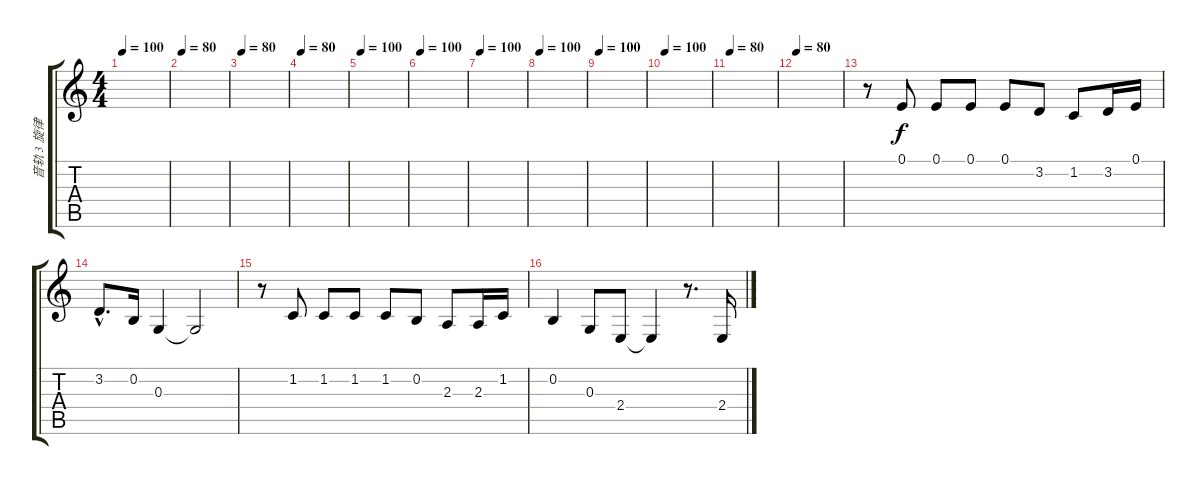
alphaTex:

\track ("音轨 3 旋律" "音轨 3 旋律") {instrument acousticgrandpiano}
\staff {score tabs}
\tuning (E4 B3 G3 D3 A2 E2) {hide}
\ts (4 4)
\tempo 100
\tempo 80
\tempo 100
\clef g2
\ks c
|
\tempo 80
|
\tempo 80
|
\tempo 80
|
\tempo 83
\tempo 100
|
\tempo 100
|
\tempo 100
|
\tempo 100
|
\tempo 100
|
\tempo 100
|
\tempo 80
|
\tempo 80
|
r.8 0.1.8 0.1.8 0.1.8 0.1.8 3.2.8 1.2.8 3.2.16 0.1.16 |
3.2{hac}.8{d} 0.2.16 0.3.4 0.3{t}.2 |
r.8 1.2.8 1.2.8 1.2.8 1.2.8 0.2.8 2.3.8 2.3.16 1.2.16 |
0.2.4 0.3.8 2.4.8 2.4{t}.4 r.8{d} 2.4.16
